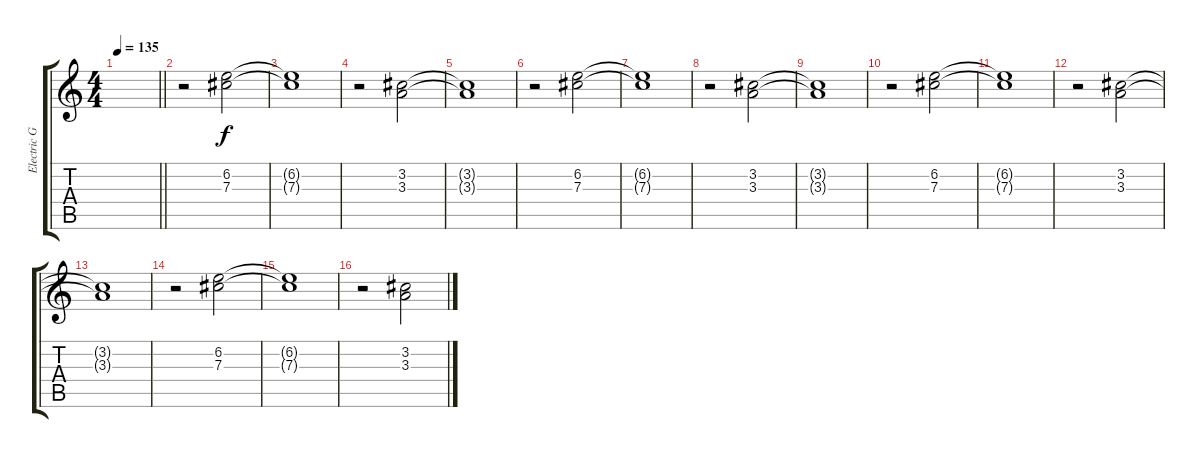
\track ("Electric Guitar" "Electric G") {instrument overdrivenguitar}
\staff {score tabs}
\tuning (Eb4 Bb3 Gb3 Db3 Ab2 Db2) {hide}
\ts (4 4)
\tempo 135
\clef g2
\barLineRight lightlight
\ks c
|
r.2 (6.2 7.3).2 |
(6.2{t} 7.3{t}).1 |
r.2 (3.2 3.3).2 |
(3.2{t} 3.3{t}).1 |
r.2 (6.2 7.3).2 |
(6.2{t} 7.3{t}).1 |
r.2 (3.2 3.3).2 |
(3.2{t} 3.3{t}).1 |
r.2 (6.2 7.3).2 |
(6.2{t} 7.3{t}).1 |
r.2 (3.2 3.3).2 |
(3.2{t} 3.3{t}).1 |
r.2 (6.2 7.3).2 |
(6.2{t} 7.3{t}).1 |
r.2 (3.2 3.3).2
